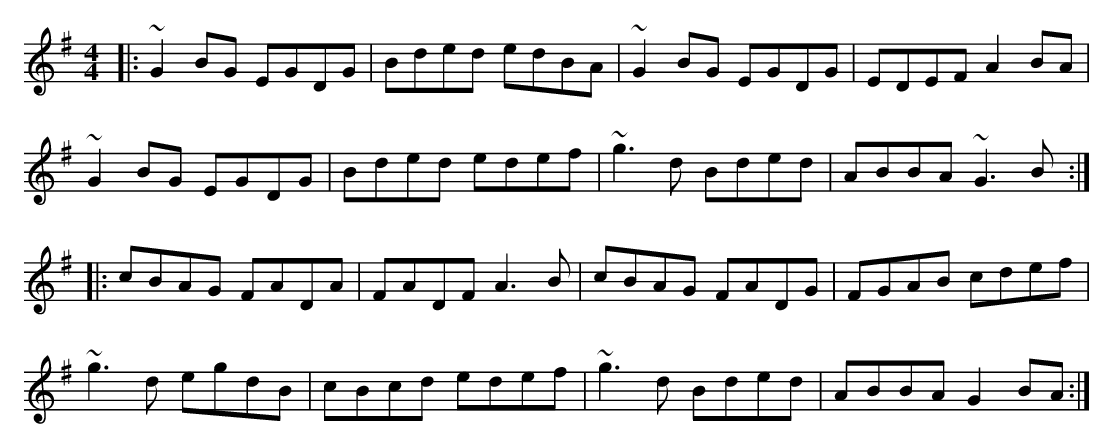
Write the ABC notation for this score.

X:1
M:4/4
K:G
|:~G2 BG EGDG|Bded edBA|~G2 BG EGDG|EDEF A2 BA|
~G2 BG EGDG|Bded edef|~g3 d Bded|ABBA ~G3 B:|
|:cBAG FADA|FADF A3 B|cBAG FADG|FGAB cdef|
~g3 d egdB|cBcd edef|~g3 d Bded|ABBA G2 BA:|
